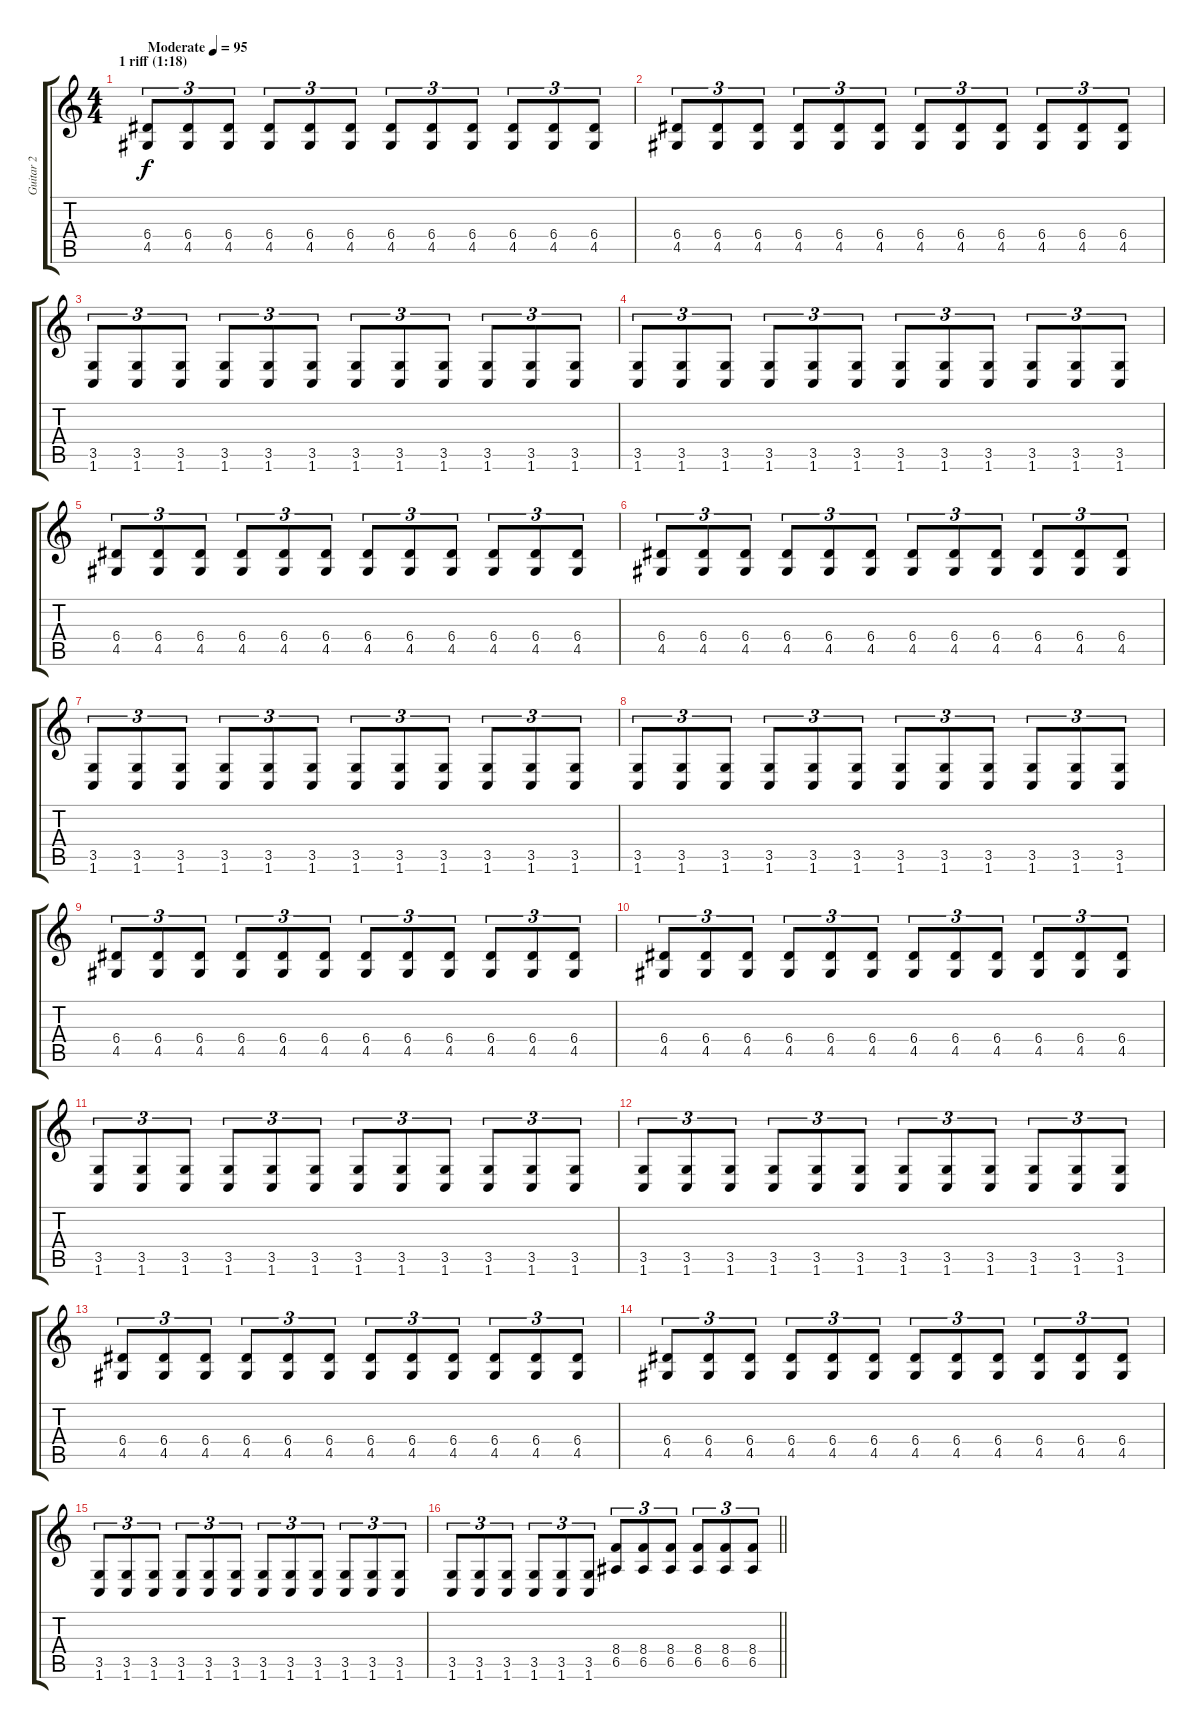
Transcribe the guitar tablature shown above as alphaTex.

\track ("Guitar 2" "Guitar 2") {instrument distortionguitar}
\staff {score tabs}
\tuning (B3 Gb3 D3 A2 E2 B1) {hide}
\ts (4 4)
\section ("" "1 riff (1:18)")
\tempo (95 "Moderate")
\clef g2
\ks c
(6.4 4.5).8{tu (3 2) dy f instrument distortionguitar} (6.4 4.5).8{tu (3 2)} (6.4 4.5).8{tu (3 2)} (6.4 4.5).8{tu (3 2)} (6.4 4.5).8{tu (3 2)} (6.4 4.5).8{tu (3 2)} (6.4 4.5).8{tu (3 2)} (6.4 4.5).8{tu (3 2)} (6.4 4.5).8{tu (3 2)} (6.4 4.5).8{tu (3 2)} (6.4 4.5).8{tu (3 2)} (6.4 4.5).8{tu (3 2)} |
(6.4 4.5).8{tu (3 2)} (6.4 4.5).8{tu (3 2)} (6.4 4.5).8{tu (3 2)} (6.4 4.5).8{tu (3 2)} (6.4 4.5).8{tu (3 2)} (6.4 4.5).8{tu (3 2)} (6.4 4.5).8{tu (3 2)} (6.4 4.5).8{tu (3 2)} (6.4 4.5).8{tu (3 2)} (6.4 4.5).8{tu (3 2)} (6.4 4.5).8{tu (3 2)} (6.4 4.5).8{tu (3 2)} |
(3.5 1.6).8{tu (3 2)} (3.5 1.6).8{tu (3 2)} (3.5 1.6).8{tu (3 2)} (3.5 1.6).8{tu (3 2)} (3.5 1.6).8{tu (3 2)} (3.5 1.6).8{tu (3 2)} (3.5 1.6).8{tu (3 2)} (3.5 1.6).8{tu (3 2)} (3.5 1.6).8{tu (3 2)} (3.5 1.6).8{tu (3 2)} (3.5 1.6).8{tu (3 2)} (3.5 1.6).8{tu (3 2)} |
(3.5 1.6).8{tu (3 2)} (3.5 1.6).8{tu (3 2)} (3.5 1.6).8{tu (3 2)} (3.5 1.6).8{tu (3 2)} (3.5 1.6).8{tu (3 2)} (3.5 1.6).8{tu (3 2)} (3.5 1.6).8{tu (3 2)} (3.5 1.6).8{tu (3 2)} (3.5 1.6).8{tu (3 2)} (3.5 1.6).8{tu (3 2)} (3.5 1.6).8{tu (3 2)} (3.5 1.6).8{tu (3 2)} |
(6.4 4.5).8{tu (3 2)} (6.4 4.5).8{tu (3 2)} (6.4 4.5).8{tu (3 2)} (6.4 4.5).8{tu (3 2)} (6.4 4.5).8{tu (3 2)} (6.4 4.5).8{tu (3 2)} (6.4 4.5).8{tu (3 2)} (6.4 4.5).8{tu (3 2)} (6.4 4.5).8{tu (3 2)} (6.4 4.5).8{tu (3 2)} (6.4 4.5).8{tu (3 2)} (6.4 4.5).8{tu (3 2)} |
(6.4 4.5).8{tu (3 2)} (6.4 4.5).8{tu (3 2)} (6.4 4.5).8{tu (3 2)} (6.4 4.5).8{tu (3 2)} (6.4 4.5).8{tu (3 2)} (6.4 4.5).8{tu (3 2)} (6.4 4.5).8{tu (3 2)} (6.4 4.5).8{tu (3 2)} (6.4 4.5).8{tu (3 2)} (6.4 4.5).8{tu (3 2)} (6.4 4.5).8{tu (3 2)} (6.4 4.5).8{tu (3 2)} |
(3.5 1.6).8{tu (3 2)} (3.5 1.6).8{tu (3 2)} (3.5 1.6).8{tu (3 2)} (3.5 1.6).8{tu (3 2)} (3.5 1.6).8{tu (3 2)} (3.5 1.6).8{tu (3 2)} (3.5 1.6).8{tu (3 2)} (3.5 1.6).8{tu (3 2)} (3.5 1.6).8{tu (3 2)} (3.5 1.6).8{tu (3 2)} (3.5 1.6).8{tu (3 2)} (3.5 1.6).8{tu (3 2)} |
(3.5 1.6).8{tu (3 2)} (3.5 1.6).8{tu (3 2)} (3.5 1.6).8{tu (3 2)} (3.5 1.6).8{tu (3 2)} (3.5 1.6).8{tu (3 2)} (3.5 1.6).8{tu (3 2)} (3.5 1.6).8{tu (3 2)} (3.5 1.6).8{tu (3 2)} (3.5 1.6).8{tu (3 2)} (3.5 1.6).8{tu (3 2)} (3.5 1.6).8{tu (3 2)} (3.5 1.6).8{tu (3 2)} |
(6.4 4.5).8{tu (3 2)} (6.4 4.5).8{tu (3 2)} (6.4 4.5).8{tu (3 2)} (6.4 4.5).8{tu (3 2)} (6.4 4.5).8{tu (3 2)} (6.4 4.5).8{tu (3 2)} (6.4 4.5).8{tu (3 2)} (6.4 4.5).8{tu (3 2)} (6.4 4.5).8{tu (3 2)} (6.4 4.5).8{tu (3 2)} (6.4 4.5).8{tu (3 2)} (6.4 4.5).8{tu (3 2)} |
(6.4 4.5).8{tu (3 2)} (6.4 4.5).8{tu (3 2)} (6.4 4.5).8{tu (3 2)} (6.4 4.5).8{tu (3 2)} (6.4 4.5).8{tu (3 2)} (6.4 4.5).8{tu (3 2)} (6.4 4.5).8{tu (3 2)} (6.4 4.5).8{tu (3 2)} (6.4 4.5).8{tu (3 2)} (6.4 4.5).8{tu (3 2)} (6.4 4.5).8{tu (3 2)} (6.4 4.5).8{tu (3 2)} |
(3.5 1.6).8{tu (3 2)} (3.5 1.6).8{tu (3 2)} (3.5 1.6).8{tu (3 2)} (3.5 1.6).8{tu (3 2)} (3.5 1.6).8{tu (3 2)} (3.5 1.6).8{tu (3 2)} (3.5 1.6).8{tu (3 2)} (3.5 1.6).8{tu (3 2)} (3.5 1.6).8{tu (3 2)} (3.5 1.6).8{tu (3 2)} (3.5 1.6).8{tu (3 2)} (3.5 1.6).8{tu (3 2)} |
(3.5 1.6).8{tu (3 2)} (3.5 1.6).8{tu (3 2)} (3.5 1.6).8{tu (3 2)} (3.5 1.6).8{tu (3 2)} (3.5 1.6).8{tu (3 2)} (3.5 1.6).8{tu (3 2)} (3.5 1.6).8{tu (3 2)} (3.5 1.6).8{tu (3 2)} (3.5 1.6).8{tu (3 2)} (3.5 1.6).8{tu (3 2)} (3.5 1.6).8{tu (3 2)} (3.5 1.6).8{tu (3 2)} |
(6.4 4.5).8{tu (3 2)} (6.4 4.5).8{tu (3 2)} (6.4 4.5).8{tu (3 2)} (6.4 4.5).8{tu (3 2)} (6.4 4.5).8{tu (3 2)} (6.4 4.5).8{tu (3 2)} (6.4 4.5).8{tu (3 2)} (6.4 4.5).8{tu (3 2)} (6.4 4.5).8{tu (3 2)} (6.4 4.5).8{tu (3 2)} (6.4 4.5).8{tu (3 2)} (6.4 4.5).8{tu (3 2)} |
(6.4 4.5).8{tu (3 2)} (6.4 4.5).8{tu (3 2)} (6.4 4.5).8{tu (3 2)} (6.4 4.5).8{tu (3 2)} (6.4 4.5).8{tu (3 2)} (6.4 4.5).8{tu (3 2)} (6.4 4.5).8{tu (3 2)} (6.4 4.5).8{tu (3 2)} (6.4 4.5).8{tu (3 2)} (6.4 4.5).8{tu (3 2)} (6.4 4.5).8{tu (3 2)} (6.4 4.5).8{tu (3 2)} |
(3.5 1.6).8{tu (3 2)} (3.5 1.6).8{tu (3 2)} (3.5 1.6).8{tu (3 2)} (3.5 1.6).8{tu (3 2)} (3.5 1.6).8{tu (3 2)} (3.5 1.6).8{tu (3 2)} (3.5 1.6).8{tu (3 2)} (3.5 1.6).8{tu (3 2)} (3.5 1.6).8{tu (3 2)} (3.5 1.6).8{tu (3 2)} (3.5 1.6).8{tu (3 2)} (3.5 1.6).8{tu (3 2)} |
\barLineRight lightlight
(3.5 1.6).8{tu (3 2)} (3.5 1.6).8{tu (3 2)} (3.5 1.6).8{tu (3 2)} (3.5 1.6).8{tu (3 2)} (3.5 1.6).8{tu (3 2)} (3.5 1.6).8{tu (3 2)} (8.4 6.5).8{tu (3 2)} (8.4 6.5).8{tu (3 2)} (8.4 6.5).8{tu (3 2)} (8.4 6.5).8{tu (3 2)} (8.4 6.5).8{tu (3 2)} (8.4 6.5).8{tu (3 2)}
